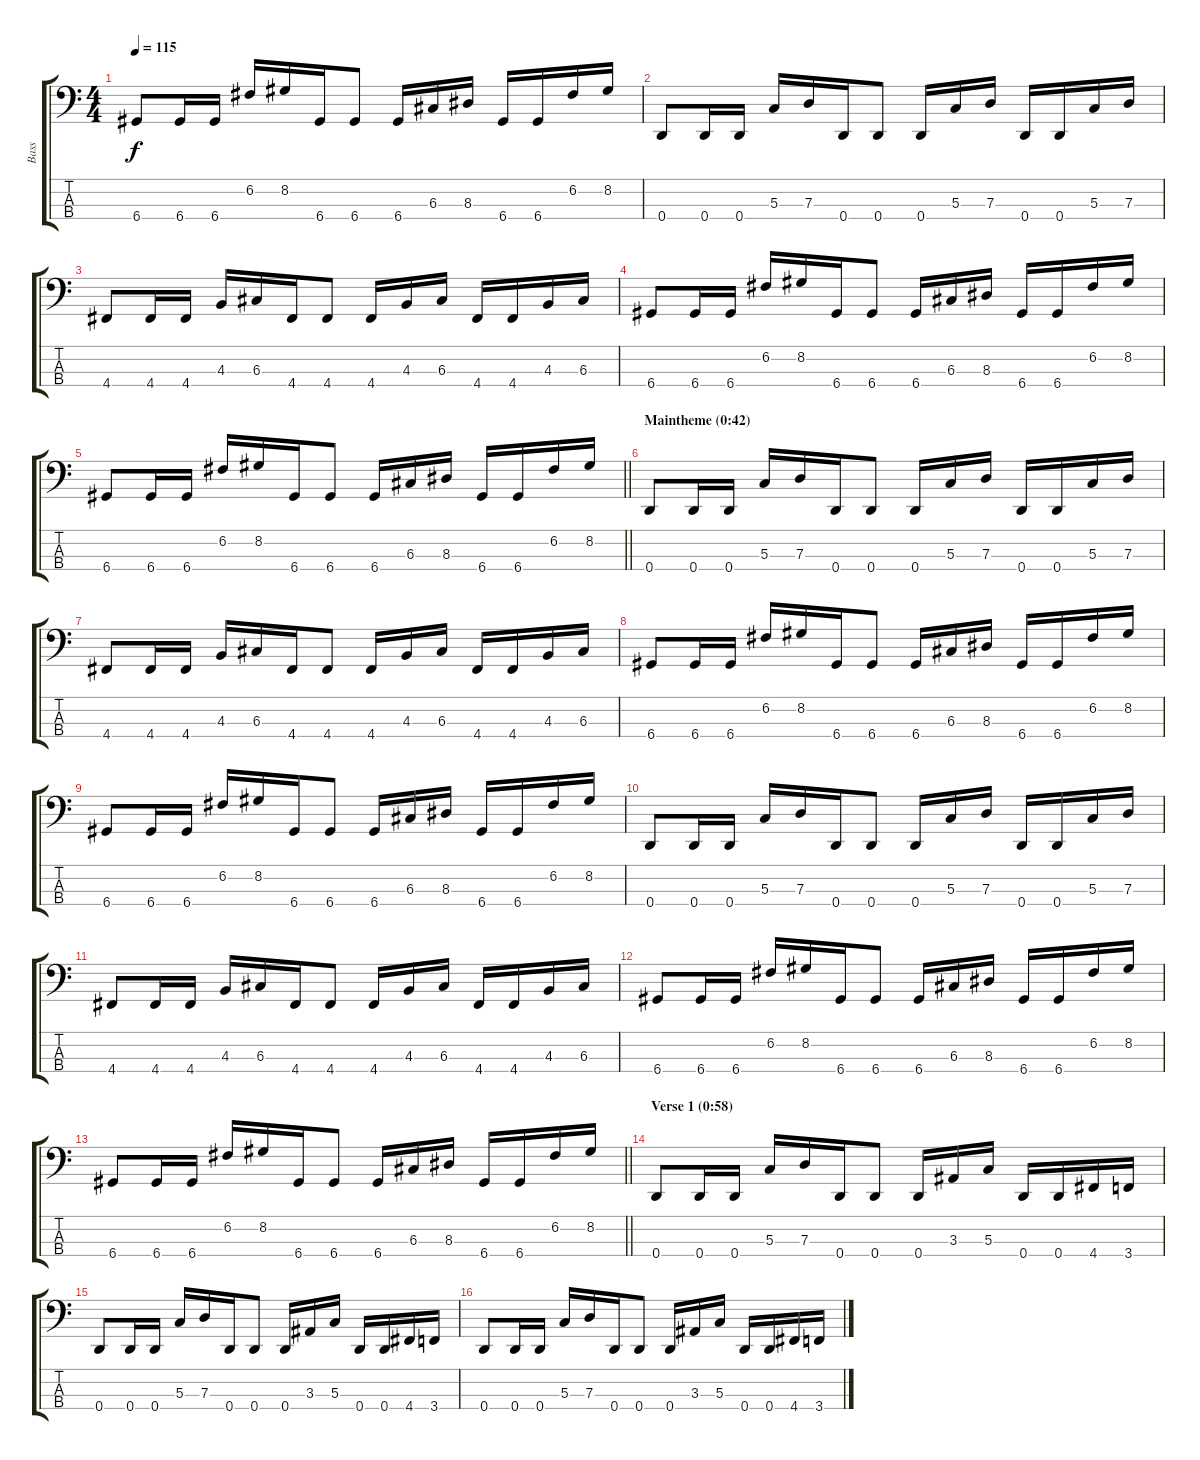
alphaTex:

\track ("Bass" "Bass") {instrument electricbassfinger}
\staff {score tabs}
\tuning (F2 C2 G1 D1) {hide}
\ts (4 4)
\tempo 115
\clef f4
\ks c
6.4.8{dy f} 6.4.16 6.4.16 6.2.16 8.2.16 6.4.16 6.4.8 6.4.16 6.3.16 8.3.16 6.4.16 6.4.16 6.2.16 8.2.16 |
0.4.8 0.4.16 0.4.16 5.3.16 7.3.16 0.4.16 0.4.8 0.4.16 5.3.16 7.3.16 0.4.16 0.4.16 5.3.16 7.3.16 |
4.4.8 4.4.16 4.4.16 4.3.16 6.3.16 4.4.16 4.4.8 4.4.16 4.3.16 6.3.16 4.4.16 4.4.16 4.3.16 6.3.16 |
6.4.8 6.4.16 6.4.16 6.2.16 8.2.16 6.4.16 6.4.8 6.4.16 6.3.16 8.3.16 6.4.16 6.4.16 6.2.16 8.2.16 |
\barLineRight lightlight
6.4.8 6.4.16 6.4.16 6.2.16 8.2.16 6.4.16 6.4.8 6.4.16 6.3.16 8.3.16 6.4.16 6.4.16 6.2.16 8.2.16 |
\section ("" "Maintheme (0:42)")
0.4.8{instrument electricbassfinger} 0.4.16 0.4.16 5.3.16 7.3.16 0.4.16 0.4.8 0.4.16 5.3.16 7.3.16 0.4.16 0.4.16 5.3.16 7.3.16 |
4.4.8 4.4.16 4.4.16 4.3.16 6.3.16 4.4.16 4.4.8 4.4.16 4.3.16 6.3.16 4.4.16 4.4.16 4.3.16 6.3.16 |
6.4.8 6.4.16 6.4.16 6.2.16 8.2.16 6.4.16 6.4.8 6.4.16 6.3.16 8.3.16 6.4.16 6.4.16 6.2.16 8.2.16 |
6.4.8 6.4.16 6.4.16 6.2.16 8.2.16 6.4.16 6.4.8 6.4.16 6.3.16 8.3.16 6.4.16 6.4.16 6.2.16 8.2.16 |
0.4.8 0.4.16 0.4.16 5.3.16 7.3.16 0.4.16 0.4.8 0.4.16 5.3.16 7.3.16 0.4.16 0.4.16 5.3.16 7.3.16 |
4.4.8 4.4.16 4.4.16 4.3.16 6.3.16 4.4.16 4.4.8 4.4.16 4.3.16 6.3.16 4.4.16 4.4.16 4.3.16 6.3.16 |
6.4.8 6.4.16 6.4.16 6.2.16 8.2.16 6.4.16 6.4.8 6.4.16 6.3.16 8.3.16 6.4.16 6.4.16 6.2.16 8.2.16 |
\barLineRight lightlight
6.4.8 6.4.16 6.4.16 6.2.16 8.2.16 6.4.16 6.4.8 6.4.16 6.3.16 8.3.16 6.4.16 6.4.16 6.2.16 8.2.16 |
\section ("" "Verse 1 (0:58)")
0.4.8 0.4.16 0.4.16 5.3.16 7.3.16 0.4.16 0.4.8 0.4.16 3.3.16 5.3.16 0.4.16 0.4.16 4.4.16 3.4.16 |
0.4.8 0.4.16 0.4.16 5.3.16 7.3.16 0.4.16 0.4.8 0.4.16 3.3.16 5.3.16 0.4.16 0.4.16 4.4.16 3.4.16 |
0.4.8{instrument electricbassfinger} 0.4.16 0.4.16 5.3.16 7.3.16 0.4.16 0.4.8 0.4.16 3.3.16 5.3.16 0.4.16 0.4.16 4.4.16 3.4.16
